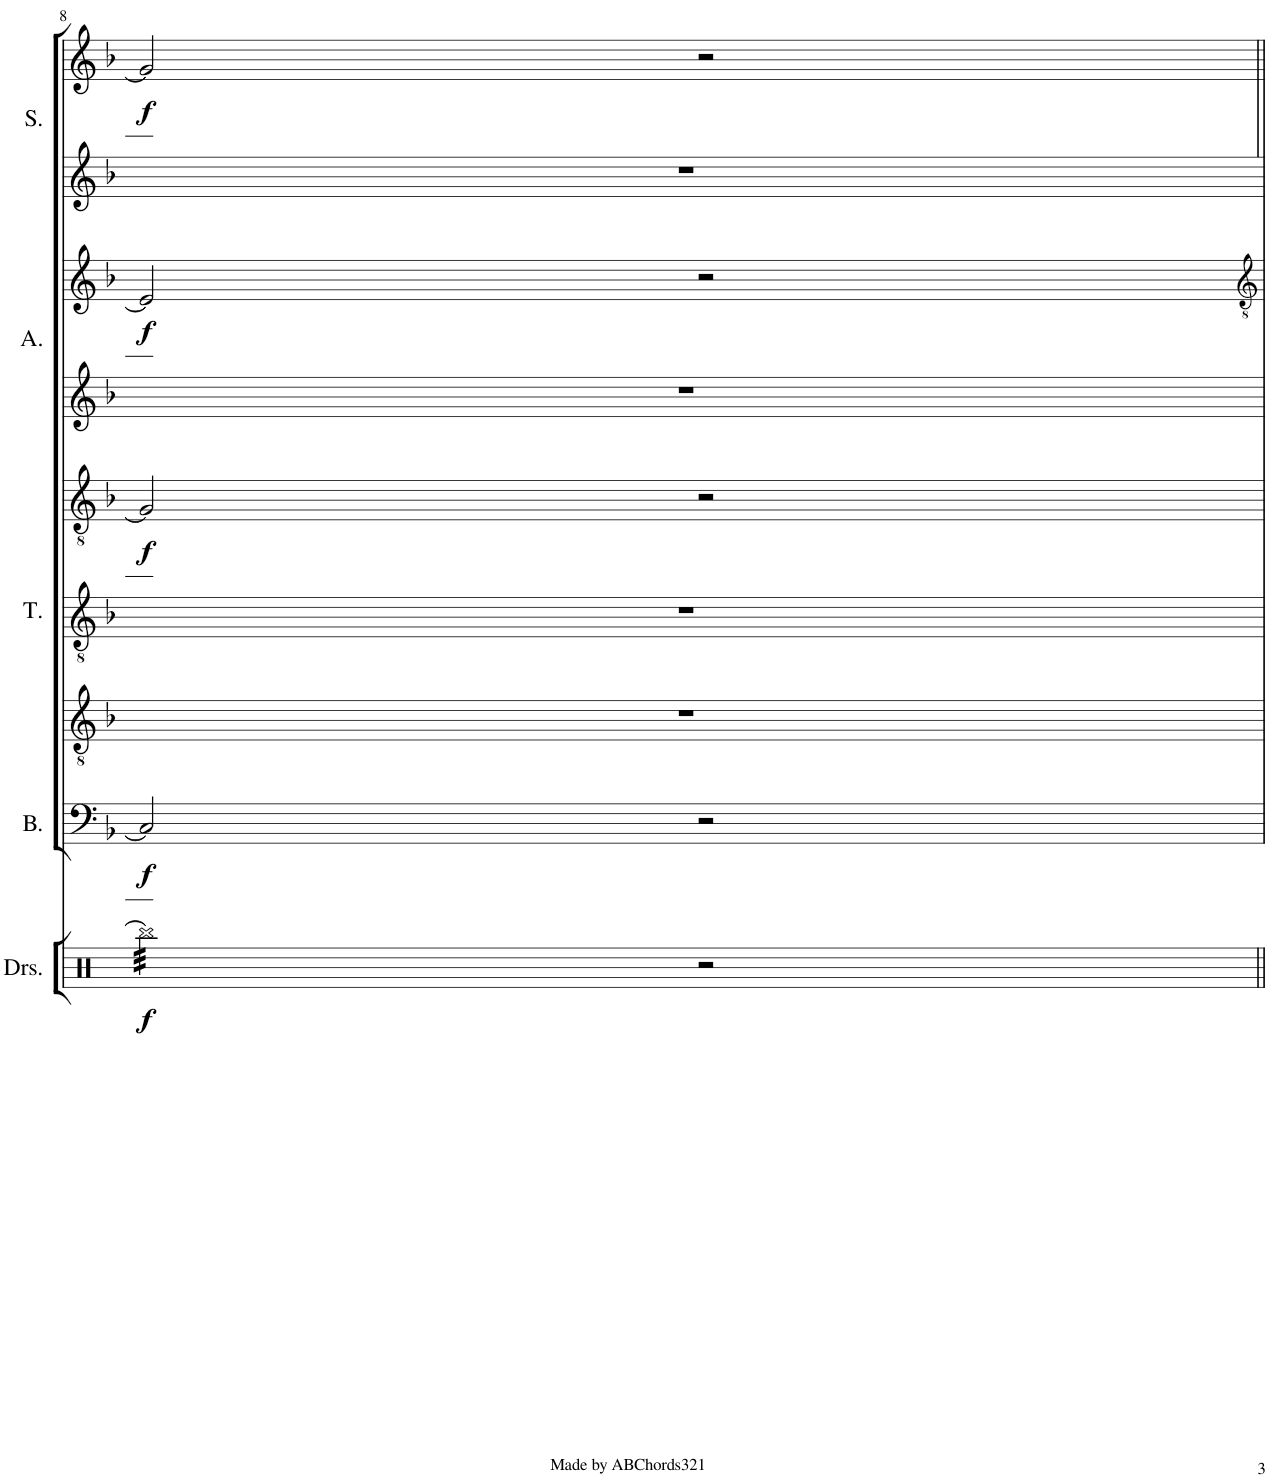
**kern	**dynam	**kern	**dynam	**kern	**dynam	**kern	**dynam
*part4	*part4	*part3	*part3	*part2	*part2	*part1	*part1
*staff4	*staff4	*staff3	*staff3	*staff2	*staff2	*staff1	*staff1
*I"Bass (Matt Sallee)	*	*I"Tenor (Scott Hoying)	*	*I"Alto (Mitch Grassi)	*	*I"Soprano (Kirstin Maldonado)	*
*I'B.	*	*I'T.	*	*I'A.	*	*I'S.	*
!!LO:PB:g=z
*clefF4	*	*clefGv2	*	*clefG2	*	*clefG2	*
*k[b-]	*	*k[b-]	*	*k[b-]	*	*k[b-]	*
*M4/4	*	*M4/4	*	*M4/4	*	*M4/4	*
=8	=8	=8	=8	=8	=8	=8	=8
!	!LO:DY:b	!	!LO:DY:b	!	!LO:DY:b	!	!LO:DY:b
2C/]	f	2G/]	f	2e/]	f	2g/]	f
2r	.	2r	.	2r	.	2r	.
=||	=||	=||	=||	=||	=||	=||	=||
*-	*-	*-	*-	*-	*-	*-	*-
